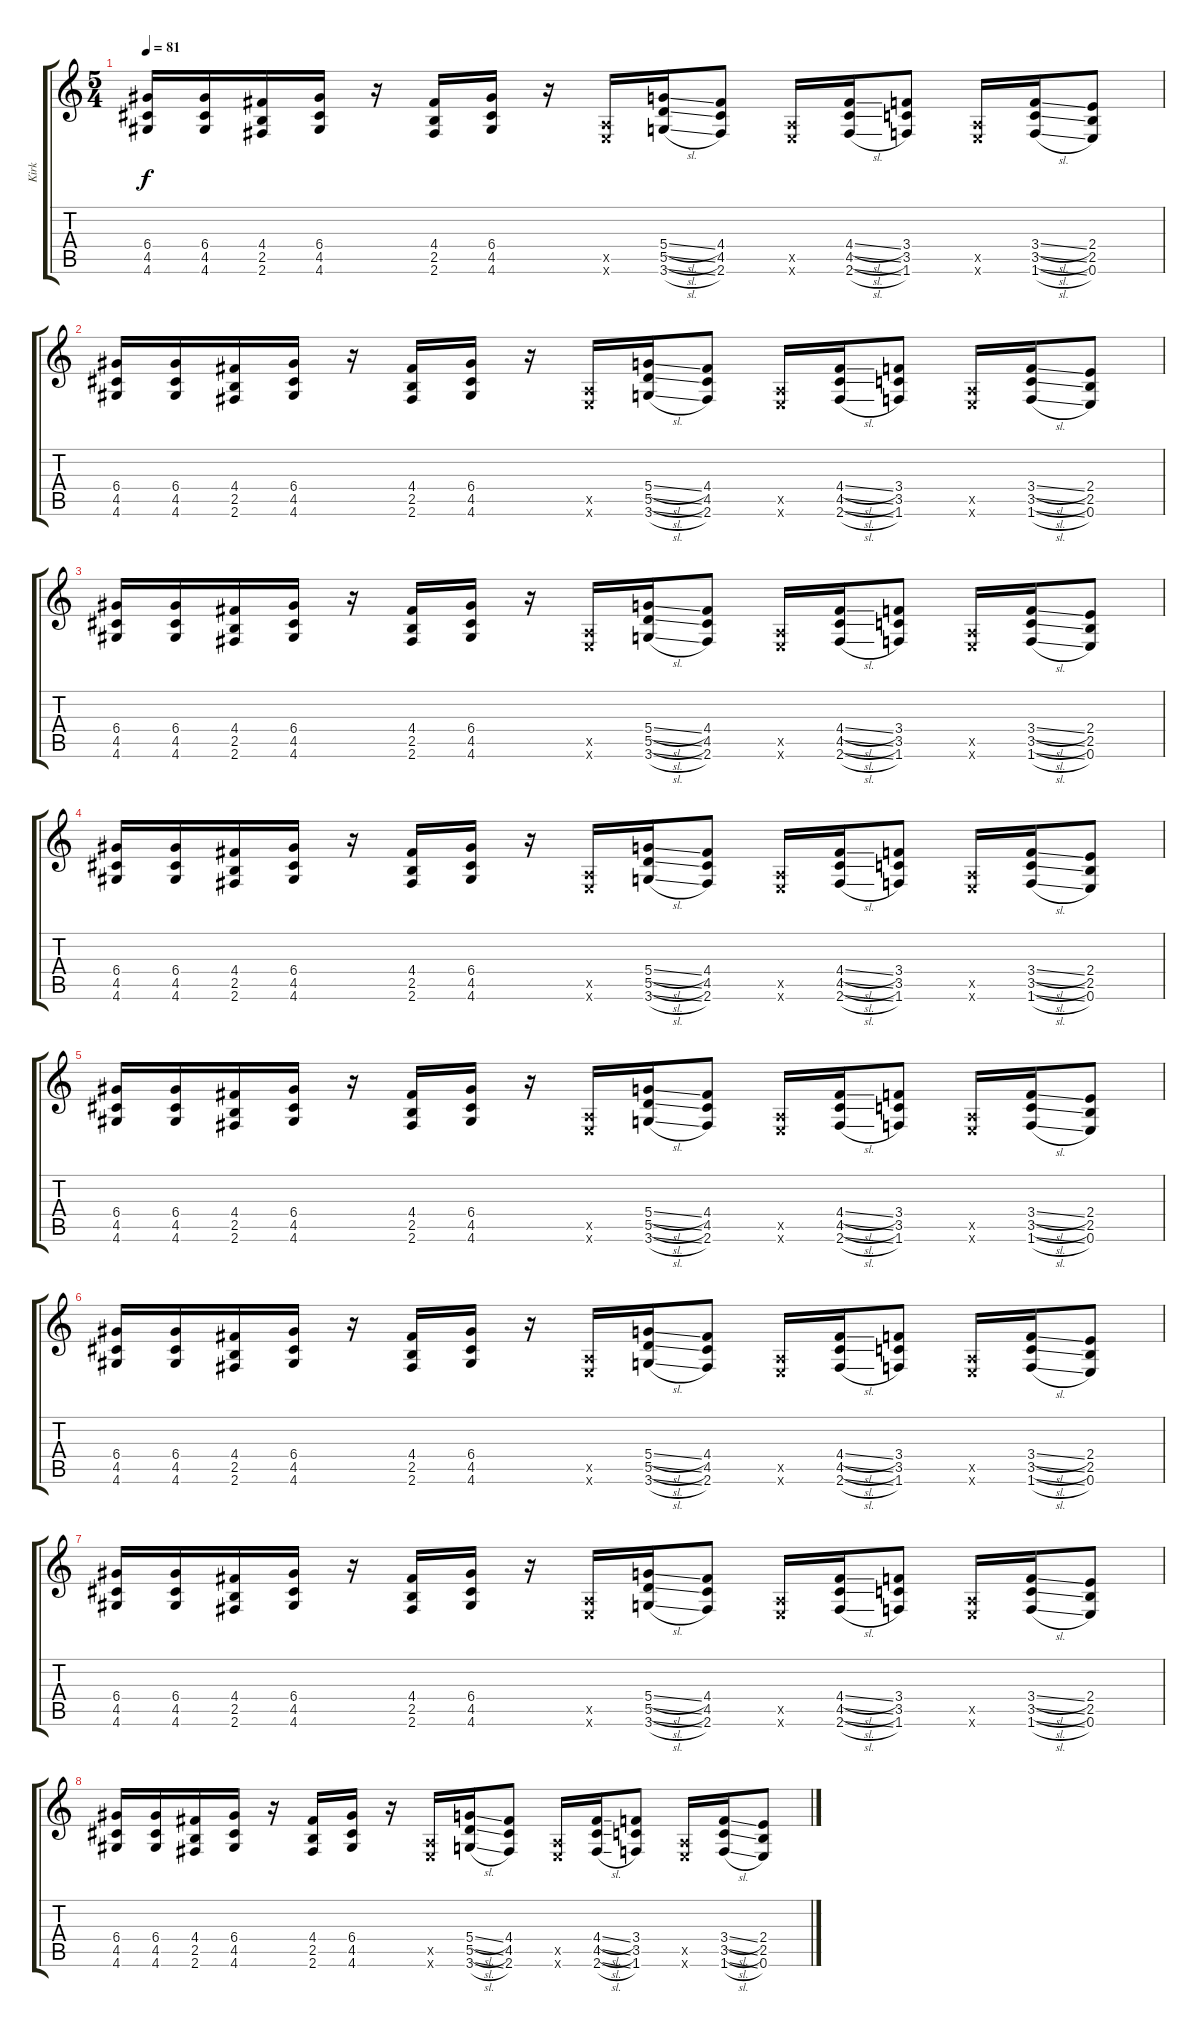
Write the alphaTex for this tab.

\track ("Kirk" "Kirk") {instrument distortionguitar}
\staff {score tabs}
\tuning (E4 B3 G3 D3 A2 E2) {hide}
\ts (5 4)
\tempo 81
\clef g2
\ks c
(6.4 4.5 4.6).16{dy f} (6.4 4.5 4.6).16 (4.4 2.5 2.6).16 (6.4 4.5 4.6).16 r.16 (4.4 2.5 2.6).16 (6.4 4.5 4.6).16 r.16 (0.5{x} 0.6{x}).16 (5.4{sl} 5.5{sl} 3.6{sl}).16 (4.4 4.5 2.6).8 (0.5{x} 0.6{x}).16 (4.4{sl} 4.5{sl} 2.6{sl}).16 (3.4 3.5 1.6).8 (0.5{x} 0.6{x}).16 (3.4{sl} 3.5{sl} 1.6{sl}).16 (2.4 2.5 0.6).8 |
(6.4 4.5 4.6).16 (6.4 4.5 4.6).16 (4.4 2.5 2.6).16 (6.4 4.5 4.6).16 r.16 (4.4 2.5 2.6).16 (6.4 4.5 4.6).16 r.16 (0.5{x} 0.6{x}).16 (5.4{sl} 5.5{sl} 3.6{sl}).16 (4.4 4.5 2.6).8 (0.5{x} 0.6{x}).16 (4.4{sl} 4.5{sl} 2.6{sl}).16 (3.4 3.5 1.6).8 (0.5{x} 0.6{x}).16 (3.4{sl} 3.5{sl} 1.6{sl}).16 (2.4 2.5 0.6).8 |
(6.4 4.5 4.6).16 (6.4 4.5 4.6).16 (4.4 2.5 2.6).16 (6.4 4.5 4.6).16 r.16 (4.4 2.5 2.6).16 (6.4 4.5 4.6).16 r.16 (0.5{x} 0.6{x}).16 (5.4{sl} 5.5{sl} 3.6{sl}).16 (4.4 4.5 2.6).8 (0.5{x} 0.6{x}).16 (4.4{sl} 4.5{sl} 2.6{sl}).16 (3.4 3.5 1.6).8 (0.5{x} 0.6{x}).16 (3.4{sl} 3.5{sl} 1.6{sl}).16 (2.4 2.5 0.6).8 |
(6.4 4.5 4.6).16 (6.4 4.5 4.6).16 (4.4 2.5 2.6).16 (6.4 4.5 4.6).16 r.16 (4.4 2.5 2.6).16 (6.4 4.5 4.6).16 r.16 (0.5{x} 0.6{x}).16 (5.4{sl} 5.5{sl} 3.6{sl}).16 (4.4 4.5 2.6).8 (0.5{x} 0.6{x}).16 (4.4{sl} 4.5{sl} 2.6{sl}).16 (3.4 3.5 1.6).8 (0.5{x} 0.6{x}).16 (3.4{sl} 3.5{sl} 1.6{sl}).16 (2.4 2.5 0.6).8 |
(6.4 4.5 4.6).16 (6.4 4.5 4.6).16 (4.4 2.5 2.6).16 (6.4 4.5 4.6).16 r.16 (4.4 2.5 2.6).16 (6.4 4.5 4.6).16 r.16 (0.5{x} 0.6{x}).16 (5.4{sl} 5.5{sl} 3.6{sl}).16 (4.4 4.5 2.6).8 (0.5{x} 0.6{x}).16 (4.4{sl} 4.5{sl} 2.6{sl}).16 (3.4 3.5 1.6).8 (0.5{x} 0.6{x}).16 (3.4{sl} 3.5{sl} 1.6{sl}).16 (2.4 2.5 0.6).8 |
(6.4 4.5 4.6).16 (6.4 4.5 4.6).16 (4.4 2.5 2.6).16 (6.4 4.5 4.6).16 r.16 (4.4 2.5 2.6).16 (6.4 4.5 4.6).16 r.16 (0.5{x} 0.6{x}).16 (5.4{sl} 5.5{sl} 3.6{sl}).16 (4.4 4.5 2.6).8 (0.5{x} 0.6{x}).16 (4.4{sl} 4.5{sl} 2.6{sl}).16 (3.4 3.5 1.6).8 (0.5{x} 0.6{x}).16 (3.4{sl} 3.5{sl} 1.6{sl}).16 (2.4 2.5 0.6).8 |
(6.4 4.5 4.6).16 (6.4 4.5 4.6).16 (4.4 2.5 2.6).16 (6.4 4.5 4.6).16 r.16 (4.4 2.5 2.6).16 (6.4 4.5 4.6).16 r.16 (0.5{x} 0.6{x}).16 (5.4{sl} 5.5{sl} 3.6{sl}).16 (4.4 4.5 2.6).8 (0.5{x} 0.6{x}).16 (4.4{sl} 4.5{sl} 2.6{sl}).16 (3.4 3.5 1.6).8 (0.5{x} 0.6{x}).16 (3.4{sl} 3.5{sl} 1.6{sl}).16 (2.4 2.5 0.6).8{txt ""} |
(6.4 4.5 4.6).16 (6.4 4.5 4.6).16 (4.4 2.5 2.6).16 (6.4 4.5 4.6).16 r.16 (4.4 2.5 2.6).16 (6.4 4.5 4.6).16 r.16 (0.5{x} 0.6{x}).16 (5.4{sl} 5.5{sl} 3.6{sl}).16 (4.4 4.5 2.6).8 (0.5{x} 0.6{x}).16 (4.4{sl} 4.5{sl} 2.6{sl}).16 (3.4 3.5 1.6).8 (0.5{x} 0.6{x}).16 (3.4{sl} 3.5{sl} 1.6{sl}).16 (2.4 2.5 0.6).8
